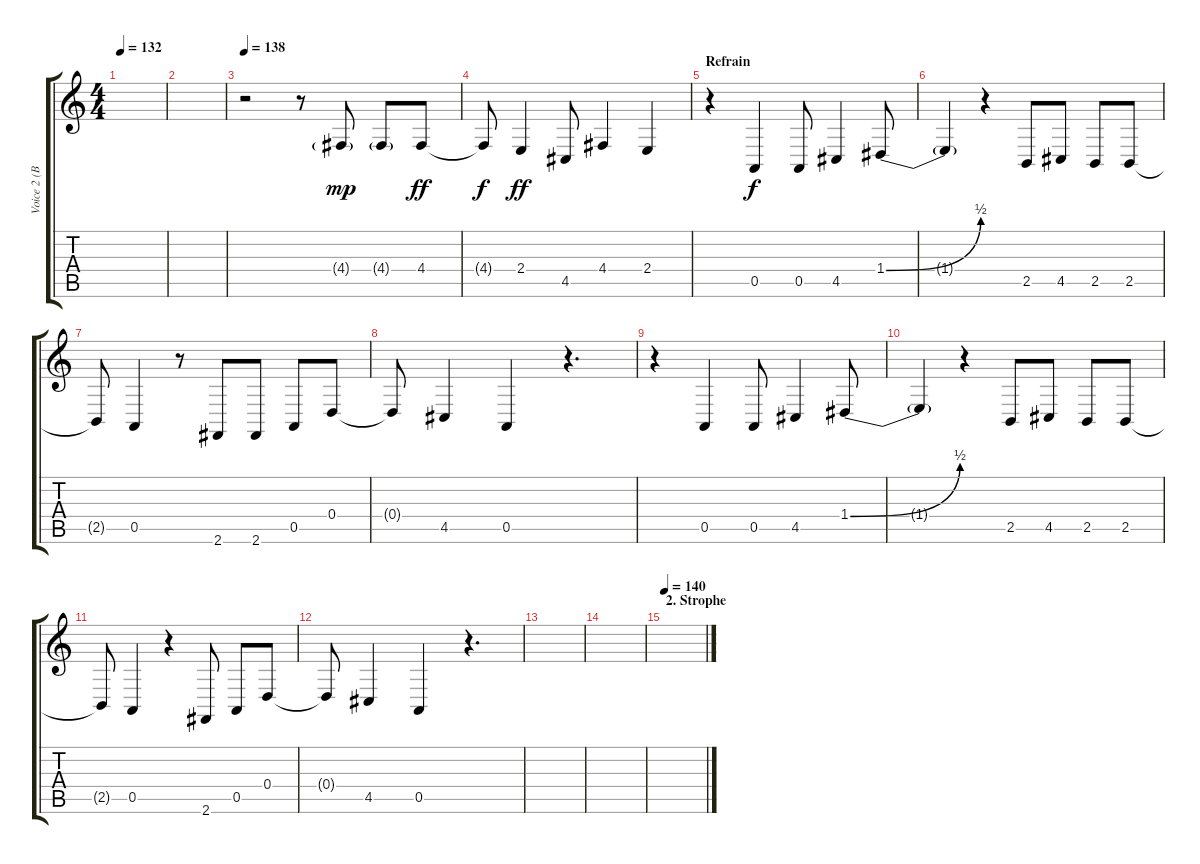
\track ("Voice 2 (Bela)" "Voice 2 (B") {instrument altosax}
\staff {score tabs}
\tuning (E4 B3 G3 D3 A2 E2) {hide}
\ts (4 4)
\tempo 132
\clef g2
\ks c
|
|
\tempo 138
r.2 r.8 4.4{g}.8{dy mp} 4.4{g}.8 4.4.8{dy ff} |
4.4{t}.8{dy f} 2.4.4{dy ff} 4.5.8 4.4.4 2.4.4 |
\section ("" "Refrain")
r.4 0.5.4{dy f} 0.5.8 4.5.4 1.4{be (bend 0 0 60 2)}.8 |
1.4{t}.4 r.4 2.5.8 4.5.8 2.5.8 2.5.8 |
2.5{t}.8 0.5.4 r.8 2.6.8 2.6.8 0.5.8 0.4.8 |
0.4{t}.8 4.5.4 0.5.4 r.4{d} |
r.4 0.5.4 0.5.8 4.5.4 1.4{be (bend 0 0 60 2)}.8 |
1.4{t}.4 r.4 2.5.8 4.5.8 2.5.8 2.5.8 |
2.5{t}.8 0.5.4 r.4 2.6.8 0.5.8 0.4.8 |
0.4{t}.8 4.5.4 0.5.4 r.4{d} |
|
|
\section ("" "2. Strophe")
\tempo 140
